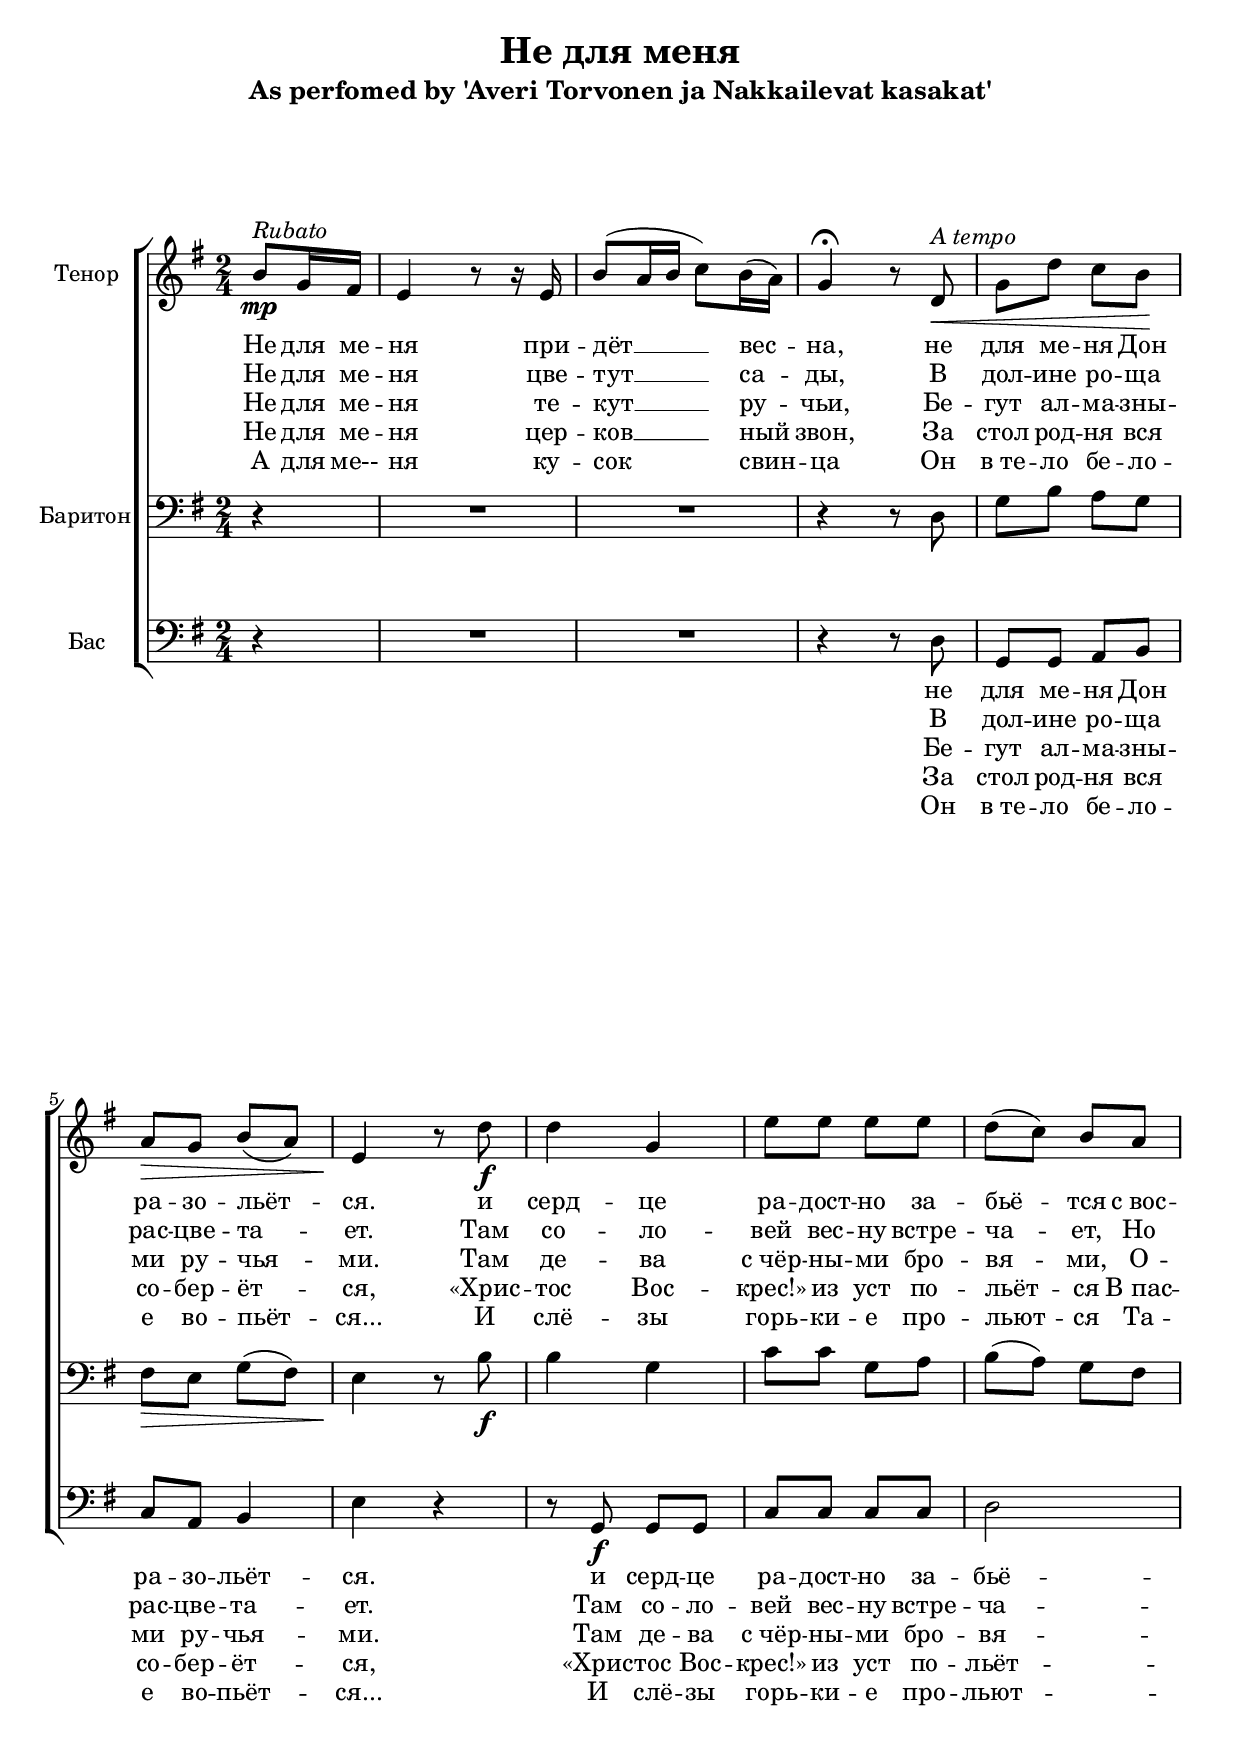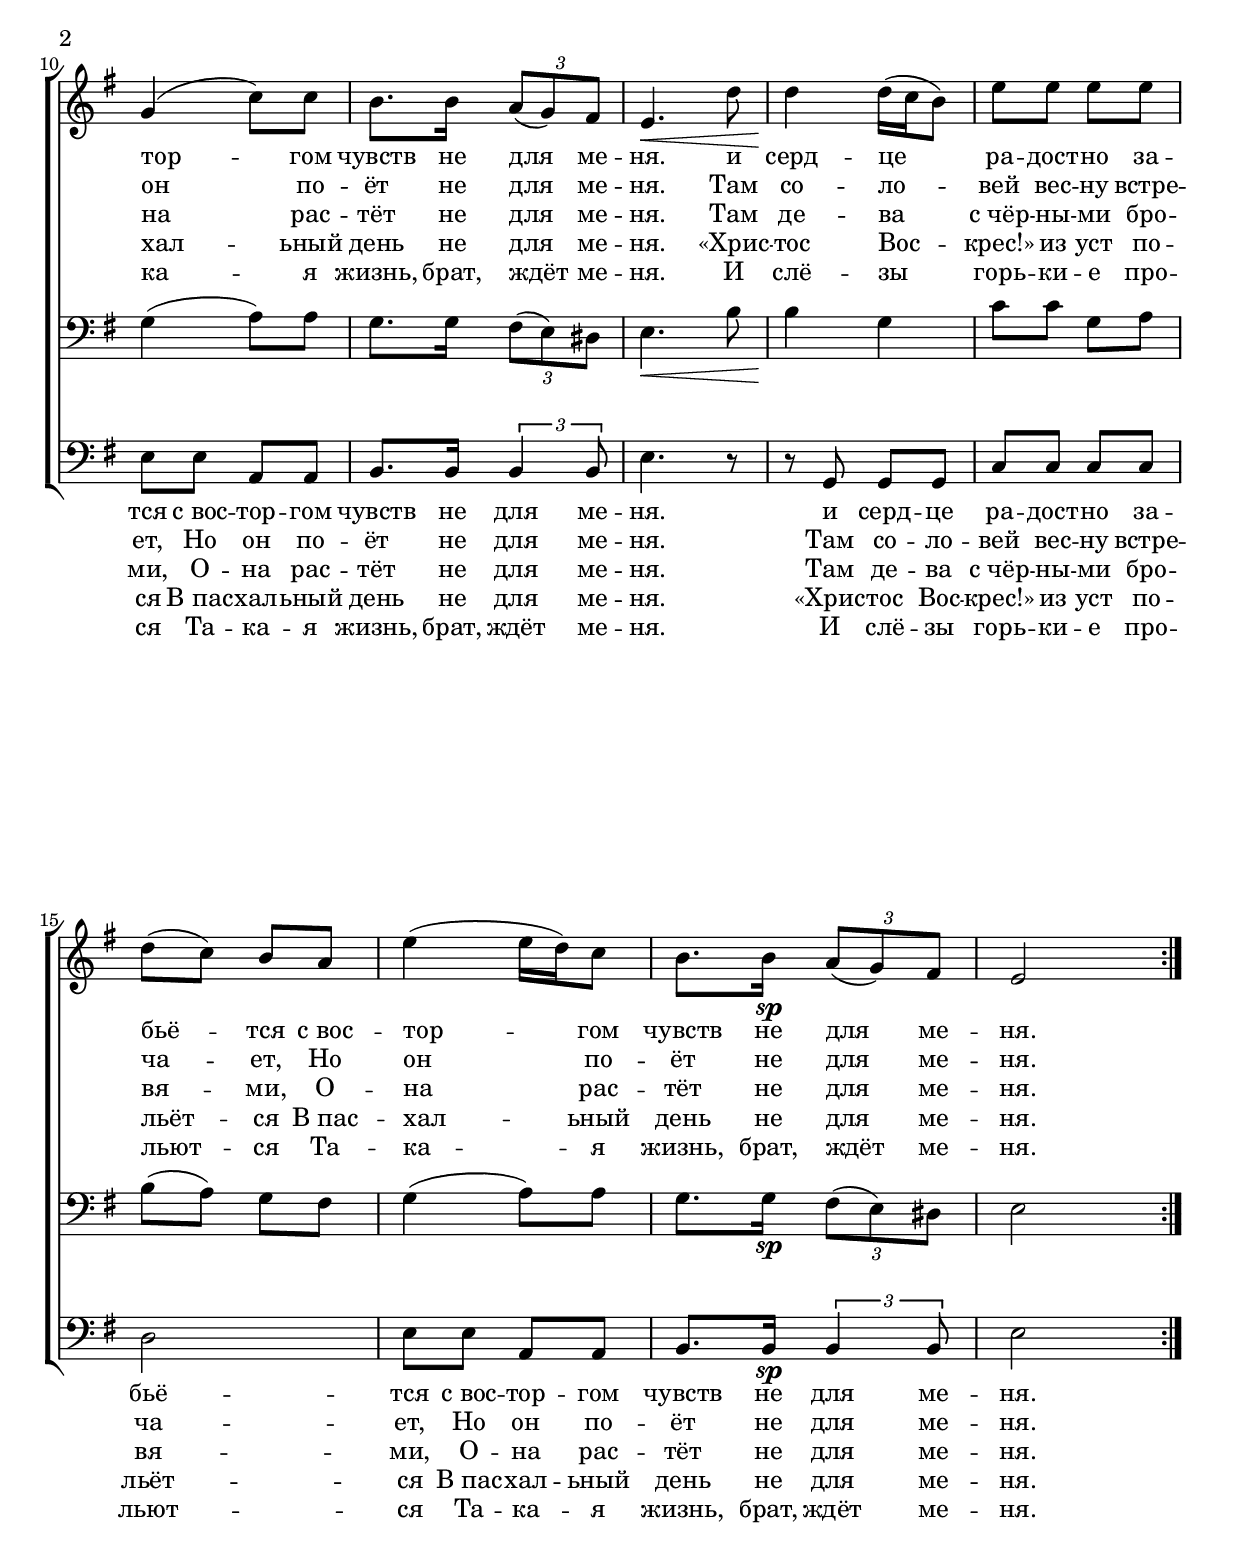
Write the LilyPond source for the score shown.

\version "2.12.3"

\header {
  title = "Не для меня"
  subtitle = "As perfomed by 'Averi Torvonen ja Nakkailevat kasakat'"
%  composer = "Säveltäjä"
%  poet = "Sanoittaja"
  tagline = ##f
}

globals = { \key e \minor \time 2/4 }

tenor = \relative c''{
  \partial 4
  b8\mp^\markup {\italic Rubato }
  g16 fis16 | e4 r8 r16 e16 | b'8 ( a16 b16 c8) b16( a16) g4\fermata r8 % intro
  d\<^\markup {\italic "A tempo" } | g d' c b\! | a\> g b( a) | e4\! r8 % verse
  d'8\f|d4 g,4|e'8 e e e|d( c) b a g4( c8) c8|b8. b16 \times 2/3 {a8( g8) fis8}|e4.\< % chorus 
  d'8  |d4\! d16( c16 b8)|e8 e e e|d( c) b a e'4( e16 d16) c8|b8. b16\sp \times 2/3 {a8( g8) fis8}|e2 % chorus
}

barytone = \relative c {
  \partial 4 r4
  R2*2 r4 r8 d | g b a g | fis\> e g( fis) | e4\! r8 % verse
  b'8\f|b4 g4|c8 c g a|b( a) g fis|g4( a8) a8|g8. g16 \times 2/3 {fis8( e8) dis8}|e4.\< % chorus
  b'8|b4\! g4|c8 c g a|b( a) g fis|g4( a8) a8|g8. g16\sp \times 2/3 {fis8( e8) dis8}|e2 % chorus
}

bass = 	\relative c {
  \partial 4 r4
  R2*2 r4 r8 d8|g,8 g a b|c a b4|e4 r4 % verse
  r8 g,8\f g g|c8 c c c|d2|e8 e8 a,8 a8|b8. b16 \times 2/3 {b4 b8}|e4. r8 % chorus
  r8 g,8 g g|c8 c c c|d2|e8 e8 a,8 a8|b8. b16\sp \times 2/3 {b4 b8}|e2 % chorus
}

introOne = \lyricmode { Не для ме -- ня при -- дёт __ вес -- на, }
verseOne = \lyricmode { не для ме -- ня  Дон ра -- зо -- льёт -- ся. }
chorusOne = \lyricmode {
  и серд -- це ра -- дост -- но за -- бьё -- тся 
  с_вос -- тор -- гом чувств не для ме -- ня.
}

introTwo = \lyricmode { Не для ме -- ня цве -- тут __ са -- ды, }
verseTwo = \lyricmode { В дол -- ине ро -- ща рас -- цве -- та -- ет. }
chorusTwo = \lyricmode { 
  Там со -- ло -- вей вес -- ну встре -- ча -- ет, 
  Но он по -- ёт не для ме -- ня.
}

introThree = \lyricmode { Не для ме -- ня те -- кут __ ру -- чьи, }
verseThree = \lyricmode { Бе -- гут ал -- ма -- зны -- ми ру -- чья -- ми. }
chorusThree = \lyricmode { 
  Там де -- ва с_чёр -- ны -- ми бро -- вя -- ми,
  О -- на рас -- тёт не для ме -- ня.
}

introFour = \lyricmode { Не для ме -- ня цер -- ков __ ный звон, }
verseFour = \lyricmode { За стол род -- ня вся со -- бер -- ёт -- ся, }
chorusFour = \lyricmode { 
  «Хрис -- тос Вос -- крес!» из уст по -- льёт -- ся
  В_пас -- хал -- ьный день не для ме -- ня.
}

introFive = \lyricmode { А для ме-- ня ку -- сок свин -- ца }
verseFive = \lyricmode { Он в_те -- ло бе -- ло -- е во -- пьёт -- ся... }
chorusFive = \lyricmode {
  И слё -- зы горь -- ки -- е про -- льют -- ся 
  Та -- ка -- я жизнь, брат, ждёт ме -- ня.
}


\score {
  \new ChoirStaff <<
    \new Staff << 
      \set Staff.instrumentName = "Тенор"
      \new Voice = "Tenor" { \clef treble \globals \repeat volta 5 \tenor }
      \new Lyrics \lyricsto "Tenor" {	\introOne \verseOne \chorusOne \chorusOne}
      \new Lyrics \lyricsto "Tenor" {	\introTwo \verseTwo \chorusTwo \chorusTwo}
      \new Lyrics \lyricsto "Tenor" {	\introThree \verseThree \chorusThree \chorusThree}
      \new Lyrics \lyricsto "Tenor" {	\introFour \verseFour \chorusFour \chorusFour}
      \new Lyrics \lyricsto "Tenor" {	\introFive \verseFive \chorusFive \chorusFive}
    >>
    \new Staff << 
      \set Staff.instrumentName = "Баритон"
      \new Voice = "Barytone" { \clef bass \globals \barytone }
    >>
    \new Staff << 
      \set Staff.instrumentName = "Бас"
      \new Voice = "Bass" { \clef bass \globals \bass }
      \new Lyrics \lyricsto "Bass" {  \verseOne \chorusOne \chorusOne }
      \new Lyrics \lyricsto "Bass" {  \verseTwo \chorusTwo \chorusTwo }
      \new Lyrics \lyricsto "Bass" {  \verseThree \chorusThree \chorusThree }
      \new Lyrics \lyricsto "Bass" {  \verseFour \chorusFour \chorusFour }
      \new Lyrics \lyricsto "Bass" {  \verseFive \chorusFive \chorusFive }
    >> 
  >>
} 